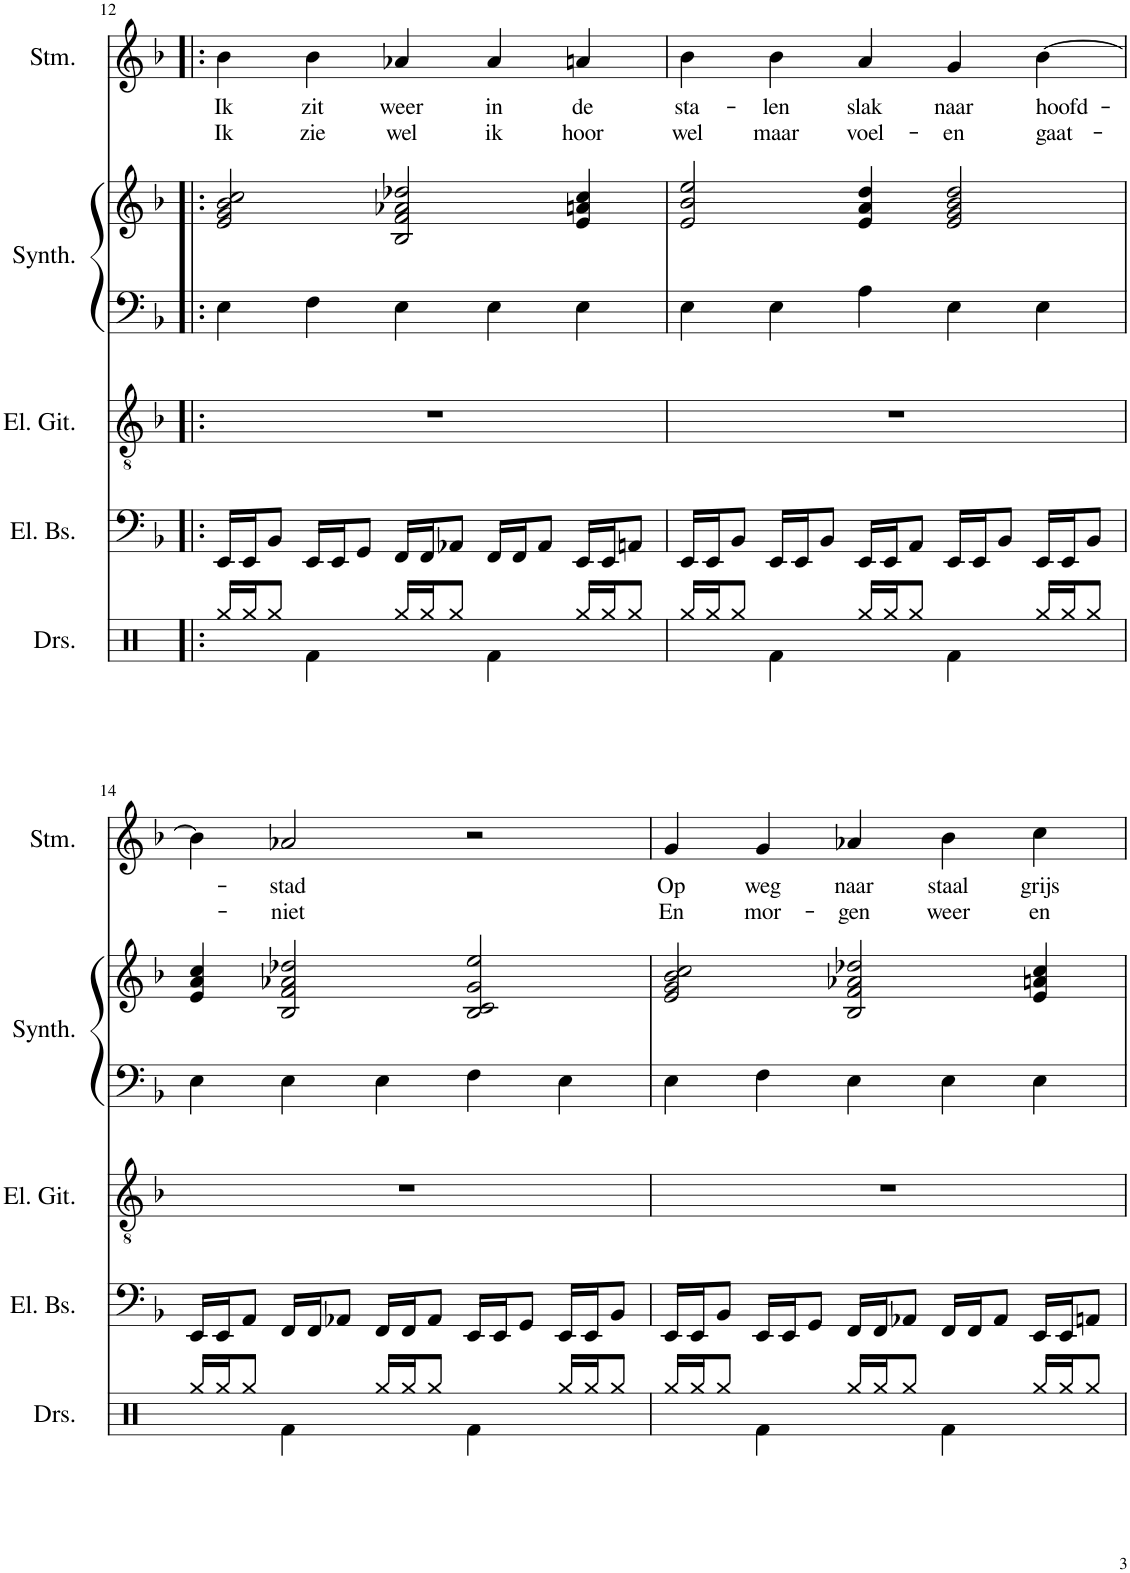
**kern	**kern	**kern	**kern	**kern	**kern	**text	**text
*part5	*part4	*part3	*part2	*part2	*part1	*part1	*part1
*staff6	*staff5	*staff4	*staff3	*staff2	*staff1	*staff1	*staff1
*I"Drumset	*I"Elektrische bas	*I"Elektrische gitaar	*I"Pad synthesizer	*	*I"Stem	*	*
*I'Drs.	*I'El. Bs.	*I'El. Git.	*I'Synth.	*	*I'Stm.	*	*
!!LO:PB:g=z
*clefX	*clefF4	*clefGv2	*clefF4	*clefG2	*clefG2	*	*
*	*Trd7c12	*	*	*	*	*	*
*k[]	*k[b-]	*k[b-]	*k[b-]	*k[b-]	*k[b-]	*	*
*M5/4	*M5/4	*M5/4	*M5/4	*M5/4	*M5/4	*	*
=12!|:	=12!|:	=12!|:	=12!|:	=12!|:	=12!|:	=12!|:	=12!|:
!	!	!	!	!	!	!LO:LY:b	!LO:LY:b
16Rgg/LL	16EE/LL	4%5r	4E\	2e/ 2g/ 2b-/ 2cc/	4b-\	Ik	Ik
16Rgg/J	16EE/J	.	.	.	.	.	.
8Rgg/J	8BB-/J	.	.	.	.	.	.
!	!	!	!	!	!	!LO:LY:b	!LO:LY:b
4Rf\	16EE/LL	.	4F\	.	4b-\	zit	zie
.	16EE/J	.	.	.	.	.	.
.	8GG/J	.	.	.	.	.	.
!	!	!	!	!	!	!LO:LY:b	!LO:LY:b
16Rgg/LL	16FF/LL	.	4E\	2B-/ 2f/ 2a-X/ 2dd-X/	4a-X/	weer	wel
16Rgg/J	16FF/J	.	.	.	.	.	.
8Rgg/J	8AA-X/J	.	.	.	.	.	.
!	!	!	!	!	!	!LO:LY:b	!LO:LY:b
4Rf\	16FF/LL	.	4E\	.	4a-/	in	ik
.	16FF/J	.	.	.	.	.	.
.	8AA-/J	.	.	.	.	.	.
!	!	!	!	!	!	!LO:LY:b	!LO:LY:b
16Rgg/LL	16EE/LL	.	4E\	4e/ 4an/ 4cc/	4an/	de	hoor
16Rgg/J	16EE/J	.	.	.	.	.	.
8Rgg/J	8AAn/J	.	.	.	.	.	.
=13	=13	=13	=13	=13	=13	=13	=13
!	!	!	!	!	!	!LO:LY:b	!LO:LY:b
16Rgg/LL	16EE/LL	4%5r	4E\	2e/ 2b-/ 2ee/	4b-\	sta-	wel
16Rgg/J	16EE/J	.	.	.	.	.	.
8Rgg/J	8BB-/J	.	.	.	.	.	.
!	!	!	!	!	!	!LO:LY:b	!LO:LY:b
4Rf\	16EE/LL	.	4E\	.	4b-\	-len	maar
.	16EE/J	.	.	.	.	.	.
.	8BB-/J	.	.	.	.	.	.
!	!	!	!	!	!	!LO:LY:b	!LO:LY:b
16Rgg/LL	16EE/LL	.	4A\	4e/ 4a/ 4dd/	4a/	slak	voel-
16Rgg/J	16EE/J	.	.	.	.	.	.
8Rgg/J	8AA/J	.	.	.	.	.	.
!	!	!	!	!	!	!LO:LY:b	!LO:LY:b
4Rf\	16EE/LL	.	4E\	2e/ 2g/ 2b-/ 2dd/	4g/	naar	-en
.	16EE/J	.	.	.	.	.	.
.	8BB-/J	.	.	.	.	.	.
!	!	!	!	!	!	!LO:LY:b	!LO:LY:b
16Rgg/LL	16EE/LL	.	4E\	.	[4b-\	hoofd-	gaat-
16Rgg/J	16EE/J	.	.	.	.	.	.
8Rgg/J	8BB-/J	.	.	.	.	.	.
!!LO:LB:g=z
=14	=14	=14	=14	=14	=14	=14	=14
16Rgg/LL	16EE/LL	4%5r	4E\	4e/ 4a/ 4cc/	4b-\]	.	.
16Rgg/J	16EE/J	.	.	.	.	.	.
8Rgg/J	8AA/J	.	.	.	.	.	.
!	!	!	!	!	!	!LO:LY:b	!LO:LY:b
4Rf\	16FF/LL	.	4E\	2B-/ 2f/ 2a-X/ 2dd-X/	2a-X/	-stad	-niet
.	16FF/J	.	.	.	.	.	.
.	8AA-X/J	.	.	.	.	.	.
16Rgg/LL	16FF/LL	.	4E\	.	.	.	.
16Rgg/J	16FF/J	.	.	.	.	.	.
8Rgg/J	8AA-/J	.	.	.	.	.	.
4Rf\	16EE/LL	.	4F\	2B-/ 2c/ 2g/ 2ee/	2r	.	.
.	16EE/J	.	.	.	.	.	.
.	8GG/J	.	.	.	.	.	.
16Rgg/LL	16EE/LL	.	4E\	.	.	.	.
16Rgg/J	16EE/J	.	.	.	.	.	.
8Rgg/J	8BB-/J	.	.	.	.	.	.
=15	=15	=15	=15	=15	=15	=15	=15
!	!	!	!	!	!	!LO:LY:b	!LO:LY:b
16Rgg/LL	16EE/LL	4%5r	4E\	2e/ 2g/ 2b-/ 2cc/	4g/	Op	En
16Rgg/J	16EE/J	.	.	.	.	.	.
8Rgg/J	8BB-/J	.	.	.	.	.	.
!	!	!	!	!	!	!LO:LY:b	!LO:LY:b
4Rf\	16EE/LL	.	4F\	.	4g/	weg	mor-
.	16EE/J	.	.	.	.	.	.
.	8GG/J	.	.	.	.	.	.
!	!	!	!	!	!	!LO:LY:b	!LO:LY:b
16Rgg/LL	16FF/LL	.	4E\	2B-/ 2f/ 2a-X/ 2dd-X/	4a-X/	naar	-gen
16Rgg/J	16FF/J	.	.	.	.	.	.
8Rgg/J	8AA-X/J	.	.	.	.	.	.
!	!	!	!	!	!	!LO:LY:b	!LO:LY:b
4Rf\	16FF/LL	.	4E\	.	4b-\	staal	weer
.	16FF/J	.	.	.	.	.	.
.	8AA-/J	.	.	.	.	.	.
!	!	!	!	!	!	!LO:LY:b	!LO:LY:b
16Rgg/LL	16EE/LL	.	4E\	4e/ 4an/ 4cc/	4cc\	grijs	en
16Rgg/J	16EE/J	.	.	.	.	.	.
8Rgg/J	8AAn/J	.	.	.	.	.	.
=	=	=	=	=	=	=	=
*-	*-	*-	*-	*-	*-	*-	*-
